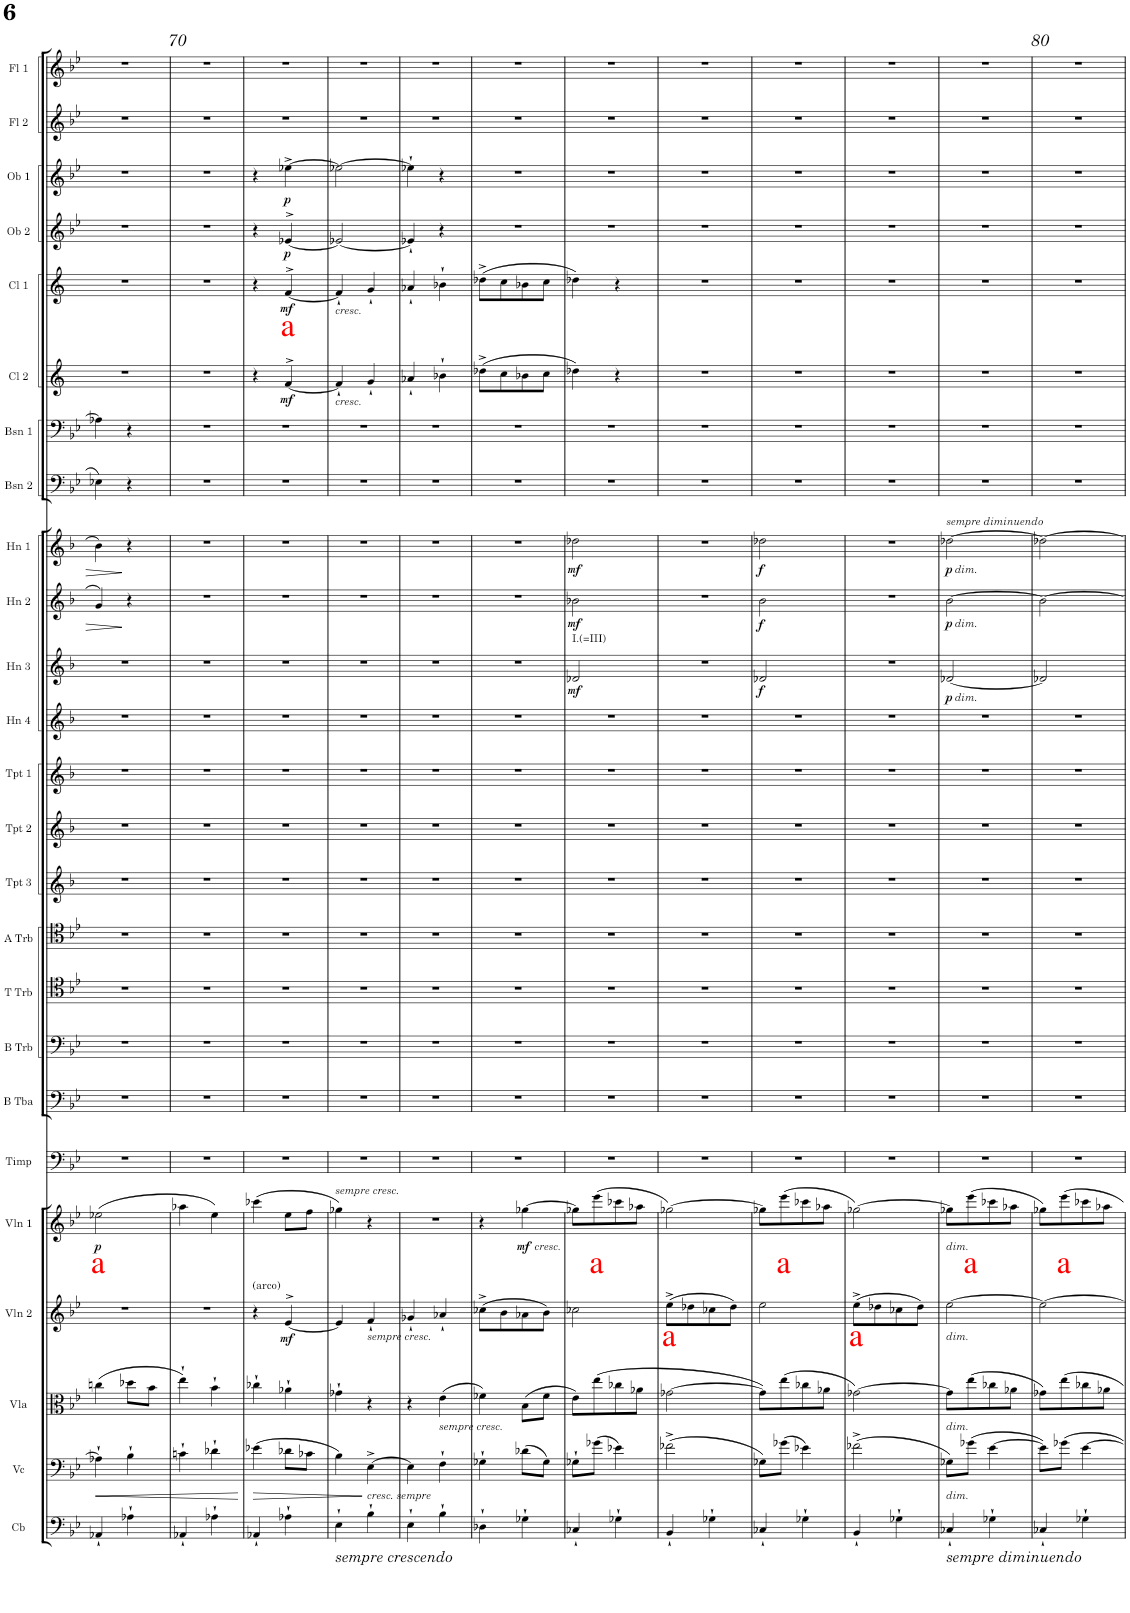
**kern	**kern	**dynam	**kern	**kern	**text	**dynam	**kern	**text	**dynam	**kern	**kern	**kern	**kern	**kern	**kern	**kern	**kern	**kern	**kern	**dynam	**kern	**dynam	**kern	**dynam	**kern	**kern	**kern	**dynam	**kern	**text	**dynam	**kern	**dynam	**kern	**dynam	**kern	**kern
*part25	*part24	*part24	*part23	*part22	*part22	*part22	*part21	*part21	*part21	*part20	*part19	*part18	*part17	*part16	*part15	*part14	*part13	*part12	*part11	*part11	*part10	*part10	*part9	*part9	*part8	*part7	*part6	*part6	*part5	*part5	*part5	*part4	*part4	*part3	*part3	*part2	*part1
*staff25	*staff24	*staff24	*staff23	*staff22	*staff22	*staff22	*staff21	*staff21	*staff21	*staff20	*staff19	*staff18	*staff17	*staff16	*staff15	*staff14	*staff13	*staff12	*staff11	*staff11	*staff10	*staff10	*staff9	*staff9	*staff8	*staff7	*staff6	*staff6	*staff5	*staff5	*staff5	*staff4	*staff4	*staff3	*staff3	*staff2	*staff1
*I"Contrabass	*I"Violoncello	*	*I"Viola	*I"Violin 2	*	*	*I"Violin 1	*	*	*I"Timpani	*I"Bass Tuba	*I"Bass Trombone	*I"Tenor Trombone	*I"Alto Trombone	*I"F Trumpet 3	*I"F Trumpet 2	*I"F Trumpet 1	*I"F Horn 4	*I"F Horn 3	*	*I"F Horn 2	*	*I"F Horn 1	*	*I"Bassoon 2	*I"Bassoon 1	*I"Bb Clarinet 2	*	*I"Bb Clarinet 1	*	*	*I"Oboe 2	*	*I"Oboe 1	*	*I"Flute 2	*I"Flute 1
*I'Cb	*I'Vc	*	*I'Vla	*I'Vln 2	*	*	*I'Vln 1	*	*	*I'Timp	*I'B Tba	*I'B Trb	*I'T Trb	*I'A Trb	*I'Tpt 3	*I'Tpt 2	*I'Tpt 1	*I'Hn 4	*I'Hn 3	*	*I'Hn 2	*	*I'Hn 1	*	*I'Bsn 2	*I'Bsn 1	*I'Cl 2	*	*I'Cl 1	*	*	*I'Ob 2	*	*I'Ob 1	*	*I'Fl 2	*I'Fl 1
!!LO:PB:g=z
*clefF4	*clefF4	*	*clefC3	*clefG2	*	*	*clefG2	*	*	*clefF4	*clefF4	*clefF4	*clefC4	*clefC4	*clefG2	*clefG2	*clefG2	*clefG2	*clefG2	*	*clefG2	*	*clefG2	*	*clefF4	*clefF4	*clefG2	*	*clefG2	*	*	*clefG2	*	*clefG2	*	*clefG2	*clefG2
*Trd7c12	*	*	*	*	*	*	*	*	*	*	*	*	*	*	*Trd-3c-5	*Trd-3c-5	*Trd-3c-5	*Trd4c7	*Trd4c7	*	*Trd4c7	*	*Trd4c7	*	*	*	*Trd1c2	*	*Trd1c2	*	*	*	*	*	*	*	*
*k[b-e-]	*k[b-e-]	*	*k[b-e-]	*k[b-e-]	*	*	*k[b-e-]	*	*	*k[b-e-]	*k[b-e-]	*k[b-e-]	*k[b-e-]	*k[b-e-]	*k[b-]	*k[b-]	*k[b-]	*k[b-]	*k[b-]	*	*k[b-]	*	*k[b-]	*	*k[b-e-]	*k[b-e-]	*k[]	*	*k[]	*	*	*k[b-e-]	*	*k[b-e-]	*	*k[b-e-]	*k[b-e-]
*M2/4	*M2/4	*	*M2/4	*M2/4	*	*	*M2/4	*	*	*M2/4	*M2/4	*M2/4	*M2/4	*M2/4	*M2/4	*M2/4	*M2/4	*M2/4	*M2/4	*	*M2/4	*	*M2/4	*	*M2/4	*M2/4	*M2/4	*	*M2/4	*	*	*M2/4	*	*M2/4	*	*M2/4	*M2/4
=69	=69	=69	=69	=69	=69	=69	=69	=69	=69	=69	=69	=69	=69	=69	=69	=69	=69	=69	=69	=69	=69	=69	=69	=69	=69	=69	=69	=69	=69	=69	=69	=69	=69	=69	=69	=69	=69
!	!	!LO:HP:b	!	!	!	!	!	!LO:LY:b:color=#FF0000	!LO:DY:b	!	!	!	!	!	!	!	!	!	!	!	!	!	!	!	!	!	!	!	!	!	!	!	!	!	!	!	!
4AA-X`/	4A-X`\]	<	(4ccn\	2r	.	.	(2ee-X\	a	p	2r	2r	2r	2r	2r	2r	2r	2r	2r	2r	.	4g/	.	4b-\	.	4E-X\	4A-X\]	2r	.	2r	.	.	2r	.	2r	.	2r	2r
4A-X`\	4B-`\	.	8dd-X\L	.	.	.	.	.	.	.	.	.	.	.	.	.	.	.	.	.	4r	.	4r	.	4r	4r	.	.	.	.	.	.	.	.	.	.	.
.	.	.	8b-\J	.	.	.	.	.	.	.	.	.	.	.	.	.	.	.	.	.	.	.	.	.	.	.	.	.	.	.	.	.	.	.	.	.	.
=70	=70	=70	=70	=70	=70	=70	=70	=70	=70	=70	=70	=70	=70	=70	=70	=70	=70	=70	=70	=70	=70	=70	=70	=70	=70	=70	=70	=70	=70	=70	=70	=70	=70	=70	=70	=70	=70
4AA-X`/	4cn`\	.	4ee-`\)	2r	.	.	4aa-X\	.	.	2r	2r	2r	2r	2r	2r	2r	2r	2r	2r	.	2r	.	2r	.	2r	2r	2r	.	2r	.	.	2r	.	2r	.	2r	2r
4A-X`\	4d-X`\	.	4b-`\	.	.	.	4ee-\)	.	.	.	.	.	.	.	.	.	.	.	.	.	.	.	.	.	.	.	.	.	.	.	.	.	.	.	.	.	.
.	.	[	.	.	.	.	.	.	.	.	.	.	.	.	.	.	.	.	.	.	.	.	.	.	.	.	.	.	.	.	.	.	.	.	.	.	.
=71	=71	=71	=71	=71	=71	=71	=71	=71	=71	=71	=71	=71	=71	=71	=71	=71	=71	=71	=71	=71	=71	=71	=71	=71	=71	=71	=71	=71	=71	=71	=71	=71	=71	=71	=71	=71	=71
!	!	!	!	!LO:TX:a:t=(arco)	!	!	!	!	!	!	!	!	!	!	!	!	!	!	!	!	!	!	!	!	!	!	!	!	!	!	!	!	!	!	!	!	!
!	!	!LO:HP:b	!	!	!	!	!	!	!	!	!	!	!	!	!	!	!	!	!	!	!	!	!	!	!	!	!	!	!	!	!	!	!	!	!	!	!
4AA-X`/	(4e-X\	>	4cc-X`\	4r	.	.	(4ccc-X\	.	.	2r	2r	2r	2r	2r	2r	2r	2r	2r	2r	.	2r	.	2r	.	2r	2r	4r	.	4r	.	.	4r	.	4r	.	2r	2r
!	!	!	!	!	!	!LO:DY:b	!	!	!	!	!	!	!	!	!	!	!	!	!	!	!	!	!	!	!	!	!	!LO:DY:b	!	!LO:LY:b:color=#FF0000	!LO:DY:b	!	!LO:DY:b	!	!LO:DY:b	!	!
4A-X`\	8d-X\L	.	4a-X`\	[4e-^>/	.	mf	8ee-\L	.	.	.	.	.	.	.	.	.	.	.	.	.	.	.	.	.	.	.	[4f^>/	mf	[4f^>/	a	mf	[4e-X^>/	p	[4ee-X^\	p	.	.
.	8c-X\J	.	.	.	.	.	8ff\J	.	.	.	.	.	.	.	.	.	.	.	.	.	.	.	.	.	.	.	.	.	.	.	.	.	.	.	.	.	.
=72	=72	=72	=72	=72	=72	=72	=72	=72	=72	=72	=72	=72	=72	=72	=72	=72	=72	=72	=72	=72	=72	=72	=72	=72	=72	=72	=72	=72	=72	=72	=72	=72	=72	=72	=72	=72	=72
!	!	!	!	!	!	!	!	!	!	!	!	!	!	!	!	!	!	!	!	!	!	!	!	!	!	!	!	!	!LO:TX:b:i:t=cresc.	!	!	!	!	!	!	!	!
!	!	!	!	!	!	!	!	!	!	!	!	!	!	!	!	!	!	!	!	!	!	!	!	!	!	!	!LO:TX:b:i:t=cresc.	!	!	!	!	!	!	!	!	!	!
!	!	!	!	!	!	!	!LO:TX:a:i:t=sempre cresc.	!	!	!	!	!	!	!	!	!	!	!	!	!	!	!	!	!	!	!	!	!	!	!	!	!	!	!	!	!	!
!LO:TX:b:i:t=sempre crescendo	!	!	!	!	!	!	!	!	!	!	!	!	!	!	!	!	!	!	!	!	!	!	!	!	!	!	!	!	!	!	!	!	!	!	!	!	!
4E-`\	4B-\)	.	4g-X`\	4e-/]	.	.	4gg-X\)	.	.	2r	2r	2r	2r	2r	2r	2r	2r	2r	2r	.	2r	.	2r	.	2r	2r	4f`/]	.	4f`/]	.	.	2e-X/_	.	2ee-X\_	.	2r	2r
!	!	!	!	!LO:TX:b:i:t=sempre cresc.	!	!	!	!	!	!	!	!	!	!	!	!	!	!	!	!	!	!	!	!	!	!	!	!	!	!	!	!	!	!	!	!	!
!	!LO:TX:b:i:t=cresc. sempre	!	!	!	!	!	!	!	!	!	!	!	!	!	!	!	!	!	!	!	!	!	!	!	!	!	!	!	!	!	!	!	!	!	!	!	!
4B-`\	[4E-^\	]	4r	4f`/	.	.	4r	.	.	.	.	.	.	.	.	.	.	.	.	.	.	.	.	.	.	.	4g`/	.	4g`/	.	.	.	.	.	.	.	.
=73	=73	=73	=73	=73	=73	=73	=73	=73	=73	=73	=73	=73	=73	=73	=73	=73	=73	=73	=73	=73	=73	=73	=73	=73	=73	=73	=73	=73	=73	=73	=73	=73	=73	=73	=73	=73	=73
4E-`\	4E-\]	.	4r	4g-X`/	.	.	2r	.	.	2r	2r	2r	2r	2r	2r	2r	2r	2r	2r	.	2r	.	2r	.	2r	2r	4a-X`/	.	4a-X`/	.	.	4e-X`/]	.	4ee-X`\]	.	2r	2r
!	!	!	!LO:TX:b:i:t=sempre cresc.	!	!	!	!	!	!	!	!	!	!	!	!	!	!	!	!	!	!	!	!	!	!	!	!	!	!	!	!	!	!	!	!	!	!
4B-`\	4F`\	.	(4e-\	4a-X`/	.	.	.	.	.	.	.	.	.	.	.	.	.	.	.	.	.	.	.	.	.	.	4b-X`\	.	4b-X`\	.	.	4r	.	4r	.	.	.
=74	=74	=74	=74	=74	=74	=74	=74	=74	=74	=74	=74	=74	=74	=74	=74	=74	=74	=74	=74	=74	=74	=74	=74	=74	=74	=74	=74	=74	=74	=74	=74	=74	=74	=74	=74	=74	=74
4D-X`\	4G-X`\	.	4f-X\)	(8cc-X^\L	.	.	4r	.	.	2r	2r	2r	2r	2r	2r	2r	2r	2r	2r	.	2r	.	2r	.	2r	2r	(8dd-X^\L	.	(8dd-X^\L	.	.	2r	.	2r	.	2r	2r
.	.	.	.	8b-\	.	.	.	.	.	.	.	.	.	.	.	.	.	.	.	.	.	.	.	.	.	.	8cc\	.	8cc\	.	.	.	.	.	.	.	.
!	!	!	!	!	!	!	!LO:TX:b:i:t=cresc.	!	!	!	!	!	!	!	!	!	!	!	!	!	!	!	!	!	!	!	!	!	!	!	!	!	!	!	!	!	!
!	!	!	!	!	!	!	!	!	!LO:DY:b	!	!	!	!	!	!	!	!	!	!	!	!	!	!	!	!	!	!	!	!	!	!	!	!	!	!	!	!
4G-X`\	(8d-X\L	.	(8B-\L	8a-X\	.	.	[4gg-X\	.	mf	.	.	.	.	.	.	.	.	.	.	.	.	.	.	.	.	.	8b-X\	.	8b-X\	.	.	.	.	.	.	.	.
.	8G-\J)	.	8f-\J	8b-\J)	.	.	.	.	.	.	.	.	.	.	.	.	.	.	.	.	.	.	.	.	.	.	8cc\J	.	8cc\J	.	.	.	.	.	.	.	.
=75	=75	=75	=75	=75	=75	=75	=75	=75	=75	=75	=75	=75	=75	=75	=75	=75	=75	=75	=75	=75	=75	=75	=75	=75	=75	=75	=75	=75	=75	=75	=75	=75	=75	=75	=75	=75	=75
!	!	!	!	!	!	!	!	!	!	!	!	!	!	!	!	!	!	!	!LO:TX:a:t=I.(=III)	!	!	!	!	!	!	!	!	!	!	!	!	!	!	!	!	!	!
!	!	!	!	!	!	!	!	!	!	!	!	!	!	!	!	!	!	!	!	!LO:DY:b	!	!LO:DY:b	!	!LO:DY:b	!	!	!	!	!	!	!	!	!	!	!	!	!
4C-X`/	8G-X`\L	.	8e-\L)	2cc-X\	.	.	8gg-X\L]	.	.	2r	2r	2r	2r	2r	2r	2r	2r	2r	2d-X/	mf	2b-X\	mf	2dd-X\	mf	2r	2r	4dd-X\)	.	4dd-X\)	.	.	2r	.	2r	.	2r	2r
!	!	!	!	!	!	!	!	!LO:LY:b:color=#FF0000	!	!	!	!	!	!	!	!	!	!	!	!	!	!	!	!	!	!	!	!	!	!	!	!	!	!	!	!	!
.	(8g-X\J	.	(8ee-\	.	.	.	(8eee-\	a	.	.	.	.	.	.	.	.	.	.	.	.	.	.	.	.	.	.	.	.	.	.	.	.	.	.	.	.	.
4G-X`\	4e-X\)	.	8cc-X\	.	.	.	8ccc-X\	.	.	.	.	.	.	.	.	.	.	.	.	.	.	.	.	.	.	.	4r	.	4r	.	.	.	.	.	.	.	.
.	.	.	8a-X\J	.	.	.	8aa-X\J	.	.	.	.	.	.	.	.	.	.	.	.	.	.	.	.	.	.	.	.	.	.	.	.	.	.	.	.	.	.
=76	=76	=76	=76	=76	=76	=76	=76	=76	=76	=76	=76	=76	=76	=76	=76	=76	=76	=76	=76	=76	=76	=76	=76	=76	=76	=76	=76	=76	=76	=76	=76	=76	=76	=76	=76	=76	=76
!	!	!	!	!	!LO:LY:b:color=#FF0000	!	!	!	!	!	!	!	!	!	!	!	!	!	!	!	!	!	!	!	!	!	!	!	!	!	!	!	!	!	!	!	!
4BB-`/	(2f-X^\	.	[2g-X\	(8ee-^\L	a	.	[2gg-X\)	.	.	2r	2r	2r	2r	2r	2r	2r	2r	2r	2r	.	2r	.	2r	.	2r	2r	2r	.	2r	.	.	2r	.	2r	.	2r	2r
.	.	.	.	8dd-X\	.	.	.	.	.	.	.	.	.	.	.	.	.	.	.	.	.	.	.	.	.	.	.	.	.	.	.	.	.	.	.	.	.
4G-X`\	.	.	.	8cc-X\	.	.	.	.	.	.	.	.	.	.	.	.	.	.	.	.	.	.	.	.	.	.	.	.	.	.	.	.	.	.	.	.	.
.	.	.	.	8dd-\J)	.	.	.	.	.	.	.	.	.	.	.	.	.	.	.	.	.	.	.	.	.	.	.	.	.	.	.	.	.	.	.	.	.
=77	=77	=77	=77	=77	=77	=77	=77	=77	=77	=77	=77	=77	=77	=77	=77	=77	=77	=77	=77	=77	=77	=77	=77	=77	=77	=77	=77	=77	=77	=77	=77	=77	=77	=77	=77	=77	=77
!	!	!	!	!	!	!	!	!	!	!	!	!	!	!	!	!	!	!	!	!LO:DY:b	!	!LO:DY:b	!	!LO:DY:b	!	!	!	!	!	!	!	!	!	!	!	!	!
4C-X`/	8G-X\L)	.	8g-\L])	2ee-\	.	.	8gg-X\L]	.	.	2r	2r	2r	2r	2r	2r	2r	2r	2r	2d-X/	f	2b-\	f	2dd-X\	f	2r	2r	2r	.	2r	.	.	2r	.	2r	.	2r	2r
!	!	!	!	!	!	!	!	!LO:LY:b:color=#FF0000	!	!	!	!	!	!	!	!	!	!	!	!	!	!	!	!	!	!	!	!	!	!	!	!	!	!	!	!	!
.	(8g-X\J	.	(8ee-\	.	.	.	(8eee-\	a	.	.	.	.	.	.	.	.	.	.	.	.	.	.	.	.	.	.	.	.	.	.	.	.	.	.	.	.	.
4G-X`\	4e-X\)	.	8cc-X\	.	.	.	8ccc-X\	.	.	.	.	.	.	.	.	.	.	.	.	.	.	.	.	.	.	.	.	.	.	.	.	.	.	.	.	.	.
.	.	.	8a-X\J	.	.	.	8aa-X\J	.	.	.	.	.	.	.	.	.	.	.	.	.	.	.	.	.	.	.	.	.	.	.	.	.	.	.	.	.	.
=78	=78	=78	=78	=78	=78	=78	=78	=78	=78	=78	=78	=78	=78	=78	=78	=78	=78	=78	=78	=78	=78	=78	=78	=78	=78	=78	=78	=78	=78	=78	=78	=78	=78	=78	=78	=78	=78
!	!	!	!	!	!LO:LY:b:color=#FF0000	!	!	!	!	!	!	!	!	!	!	!	!	!	!	!	!	!	!	!	!	!	!	!	!	!	!	!	!	!	!	!	!
4BB-`/	(2f-X^\	.	[2g-X\)	(8ee-^\L	a	.	[2gg-X\)	.	.	2r	2r	2r	2r	2r	2r	2r	2r	2r	2r	.	2r	.	2r	.	2r	2r	2r	.	2r	.	.	2r	.	2r	.	2r	2r
.	.	.	.	8dd-X\	.	.	.	.	.	.	.	.	.	.	.	.	.	.	.	.	.	.	.	.	.	.	.	.	.	.	.	.	.	.	.	.	.
4G-X`\	.	.	.	8cc-X\	.	.	.	.	.	.	.	.	.	.	.	.	.	.	.	.	.	.	.	.	.	.	.	.	.	.	.	.	.	.	.	.	.
.	.	.	.	8dd-\J)	.	.	.	.	.	.	.	.	.	.	.	.	.	.	.	.	.	.	.	.	.	.	.	.	.	.	.	.	.	.	.	.	.
=79	=79	=79	=79	=79	=79	=79	=79	=79	=79	=79	=79	=79	=79	=79	=79	=79	=79	=79	=79	=79	=79	=79	=79	=79	=79	=79	=79	=79	=79	=79	=79	=79	=79	=79	=79	=79	=79
!	!	!	!	!	!	!	!	!	!	!	!	!	!	!	!	!	!	!	!	!	!	!	!LO:TX:a:i:t=sempre diminuendo	!	!	!	!	!	!	!	!	!	!	!	!	!	!
!	!	!	!	!	!	!	!	!	!	!	!	!	!	!	!	!	!	!	!	!	!	!	!LO:TX:b:i:t=dim.	!	!	!	!	!	!	!	!	!	!	!	!	!	!
!	!	!	!	!	!	!	!	!	!	!	!	!	!	!	!	!	!	!	!	!	!LO:TX:b:i:t=dim.	!	!	!	!	!	!	!	!	!	!	!	!	!	!	!	!
!	!	!	!	!	!	!	!	!	!	!	!	!	!	!	!	!	!	!	!LO:TX:b:i:t=dim.	!	!	!	!	!	!	!	!	!	!	!	!	!	!	!	!	!	!
!	!	!	!	!	!	!	!LO:TX:b:i:t=dim.	!	!	!	!	!	!	!	!	!	!	!	!	!	!	!	!	!	!	!	!	!	!	!	!	!	!	!	!	!	!
!	!	!	!	!LO:TX:b:i:t=dim.	!	!	!	!	!	!	!	!	!	!	!	!	!	!	!	!	!	!	!	!	!	!	!	!	!	!	!	!	!	!	!	!	!
!	!	!	!LO:TX:b:i:t=dim.	!	!	!	!	!	!	!	!	!	!	!	!	!	!	!	!	!	!	!	!	!	!	!	!	!	!	!	!	!	!	!	!	!	!
!	!LO:TX:b:i:t=dim.	!	!	!	!	!	!	!	!	!	!	!	!	!	!	!	!	!	!	!	!	!	!	!	!	!	!	!	!	!	!	!	!	!	!	!	!
!LO:TX:b:i:t=sempre diminuendo	!	!	!	!	!	!	!	!	!	!	!	!	!	!	!	!	!	!	!	!	!	!	!	!	!	!	!	!	!	!	!	!	!	!	!	!	!
!	!	!	!	!	!	!	!	!	!	!	!	!	!	!	!	!	!	!	!	!LO:DY:b	!	!LO:DY:b	!	!LO:DY:b	!	!	!	!	!	!	!	!	!	!	!	!	!
4C-X`/	8G-X\L)	.	8g-\L]	[2ee-\	.	.	8gg-X\L]	.	.	2r	2r	2r	2r	2r	2r	2r	2r	2r	[2d-X/	p	[2b-\	p	[2dd-X\	p	2r	2r	2r	.	2r	.	.	2r	.	2r	.	2r	2r
!	!	!	!	!	!	!	!	!LO:LY:b:color=#FF0000	!	!	!	!	!	!	!	!	!	!	!	!	!	!	!	!	!	!	!	!	!	!	!	!	!	!	!	!	!
.	(8g-X\J	.	(8ee-\	.	.	.	(8eee-\	a	.	.	.	.	.	.	.	.	.	.	.	.	.	.	.	.	.	.	.	.	.	.	.	.	.	.	.	.	.
4G-X`\	[4e-\	.	8cc-X\	.	.	.	8ccc-X\	.	.	.	.	.	.	.	.	.	.	.	.	.	.	.	.	.	.	.	.	.	.	.	.	.	.	.	.	.	.
.	.	.	8a-X\J	.	.	.	8aa-X\J	.	.	.	.	.	.	.	.	.	.	.	.	.	.	.	.	.	.	.	.	.	.	.	.	.	.	.	.	.	.
=80	=80	=80	=80	=80	=80	=80	=80	=80	=80	=80	=80	=80	=80	=80	=80	=80	=80	=80	=80	=80	=80	=80	=80	=80	=80	=80	=80	=80	=80	=80	=80	=80	=80	=80	=80	=80	=80
4C-X`/	8e-\L])	.	8g-X\L)	2ee-\_	.	.	8gg-X\L)	.	.	2r	2r	2r	2r	2r	2r	2r	2r	2r	2d-X/]	.	2b-\_	.	2dd-X\_	.	2r	2r	2r	.	2r	.	.	2r	.	2r	.	2r	2r
!	!	!	!	!	!	!	!	!LO:LY:b:color=#FF0000	!	!	!	!	!	!	!	!	!	!	!	!	!	!	!	!	!	!	!	!	!	!	!	!	!	!	!	!	!
.	8g-X\J	.	8ee-\	.	.	.	8eee-\	a	.	.	.	.	.	.	.	.	.	.	.	.	.	.	.	.	.	.	.	.	.	.	.	.	.	.	.	.	.
4G-X`\	[4e-\	.	8cc-X\	.	.	.	8ccc-X\	.	.	.	.	.	.	.	.	.	.	.	.	.	.	.	.	.	.	.	.	.	.	.	.	.	.	.	.	.	.
.	.	.	8a-X\J	.	.	.	8aa-X\J	.	.	.	.	.	.	.	.	.	.	.	.	.	.	.	.	.	.	.	.	.	.	.	.	.	.	.	.	.	.
=	=	=	=	=	=	=	=	=	=	=	=	=	=	=	=	=	=	=	=	=	=	=	=	=	=	=	=	=	=	=	=	=	=	=	=	=	=
*-	*-	*-	*-	*-	*-	*-	*-	*-	*-	*-	*-	*-	*-	*-	*-	*-	*-	*-	*-	*-	*-	*-	*-	*-	*-	*-	*-	*-	*-	*-	*-	*-	*-	*-	*-	*-	*-
